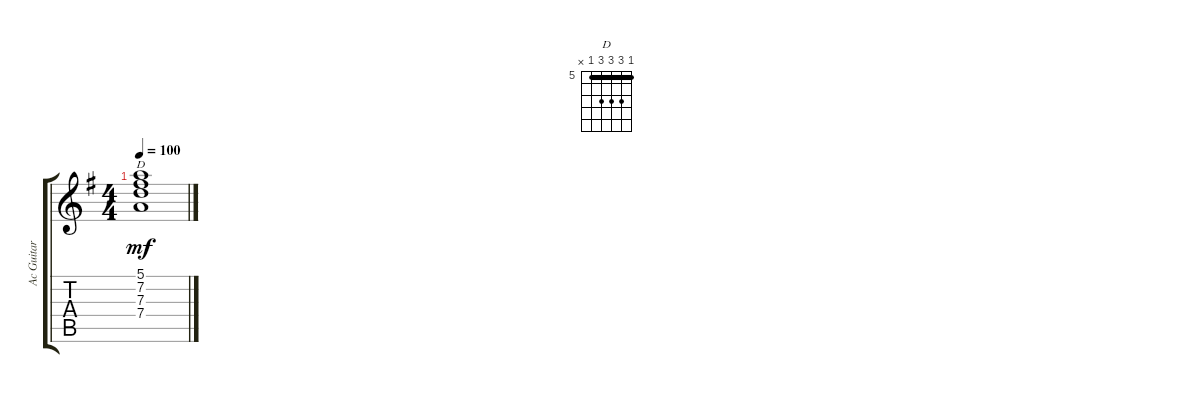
\track ("Ac Guitar" "Ac Guitar") {instrument acousticguitarsteel}
\staff {score tabs}
\tuning (E4 B3 G3 D3 A2 E2) {hide}
\chord ("D" 5 7 7 7 5 x) {firstfret 5 barre 5}
\ts (4 4)
\tempo 100
\clef g2
\ks g
(5.1 7.2 7.3 7.4).1{ch "D" dy mf}
